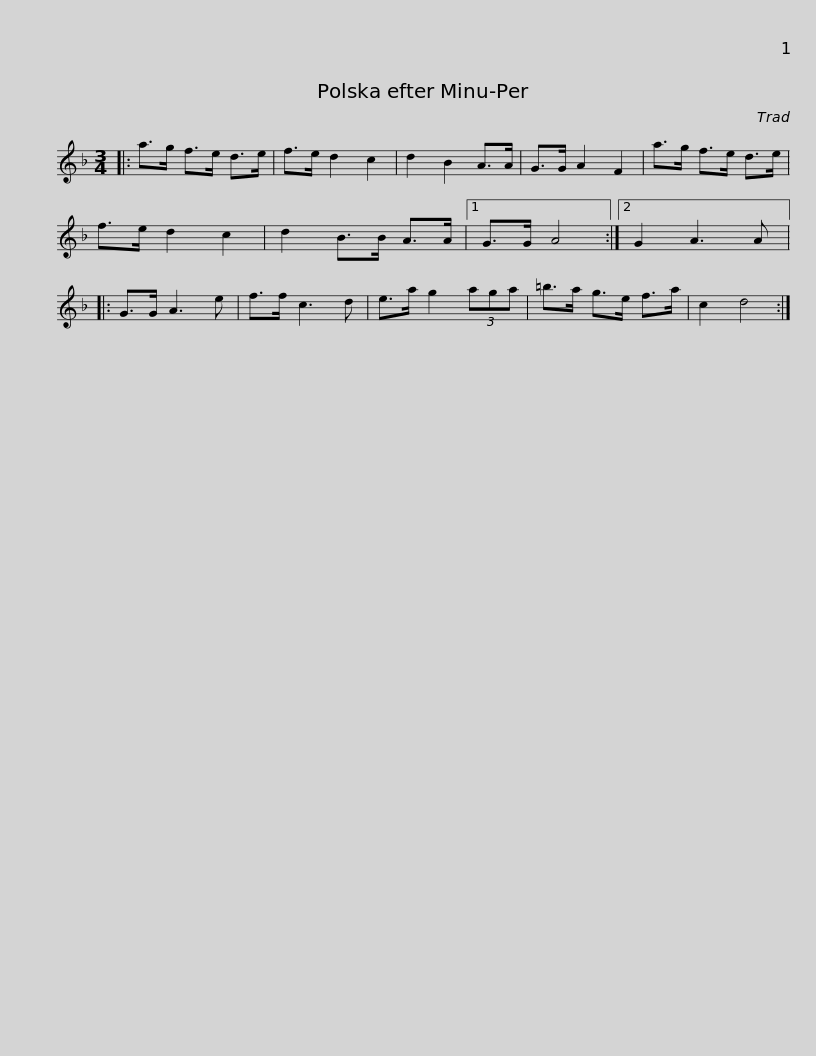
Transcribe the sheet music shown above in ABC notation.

X:1
L:1/8
M:3/4
I:linebreak $
K:Dmin
V:1 treble
V:1
|: a>g f>e d>e | f>e d2 c2 | d2 B2 A>A | G>G A2 F2 | a>g f>e d>e | %5
 f>e d2 c2 | d2 B>B A>A |1 G>G A4 :|2$ G2 A3 A |: G>G A3 e | %10
 f>f c3 d | e>a g2 (3aga | =b>a g>e f>a | c2 d4 :| %14
